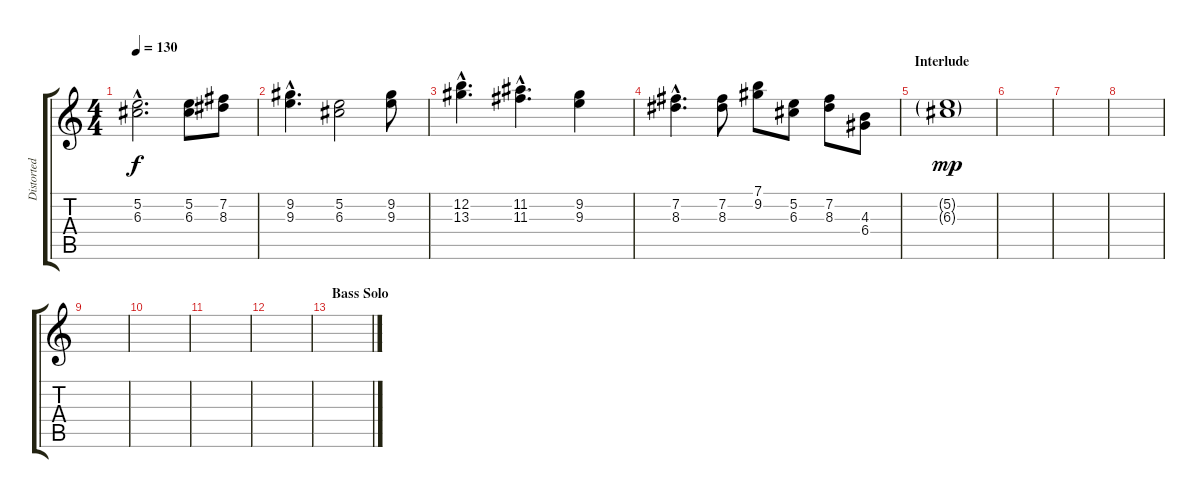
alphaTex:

\track ("Distorted Guitar" "Distorted ") {instrument distortionguitar}
\staff {score tabs}
\tuning (E4 B3 G3 D3 A2 E2) {hide}
\ts (4 4)
\tempo 130
\clef g2
\ks c
(5.2{hac} 6.3{hac}).2{d dy f} (5.2 6.3).8 (7.2 8.3).8 |
(9.2{hac} 9.3{hac}).4{d} (5.2 6.3).2 (9.2 9.3).8 |
(12.2{hac} 13.3{hac}).4{d} (11.2{hac} 11.3{hac}).4{d} (9.2 9.3).4 |
(7.2{hac} 8.3{hac}).4{d} (7.2 8.3).8 (7.1 9.2).8 (5.2 6.3).8 (7.2 8.3).8 (4.3 6.4).8 |
\section ("" "Interlude")
(5.2{g} 6.3{g}).1{dy mp} |
|
|
|
|
|
|
|
\section ("" "Bass Solo")
